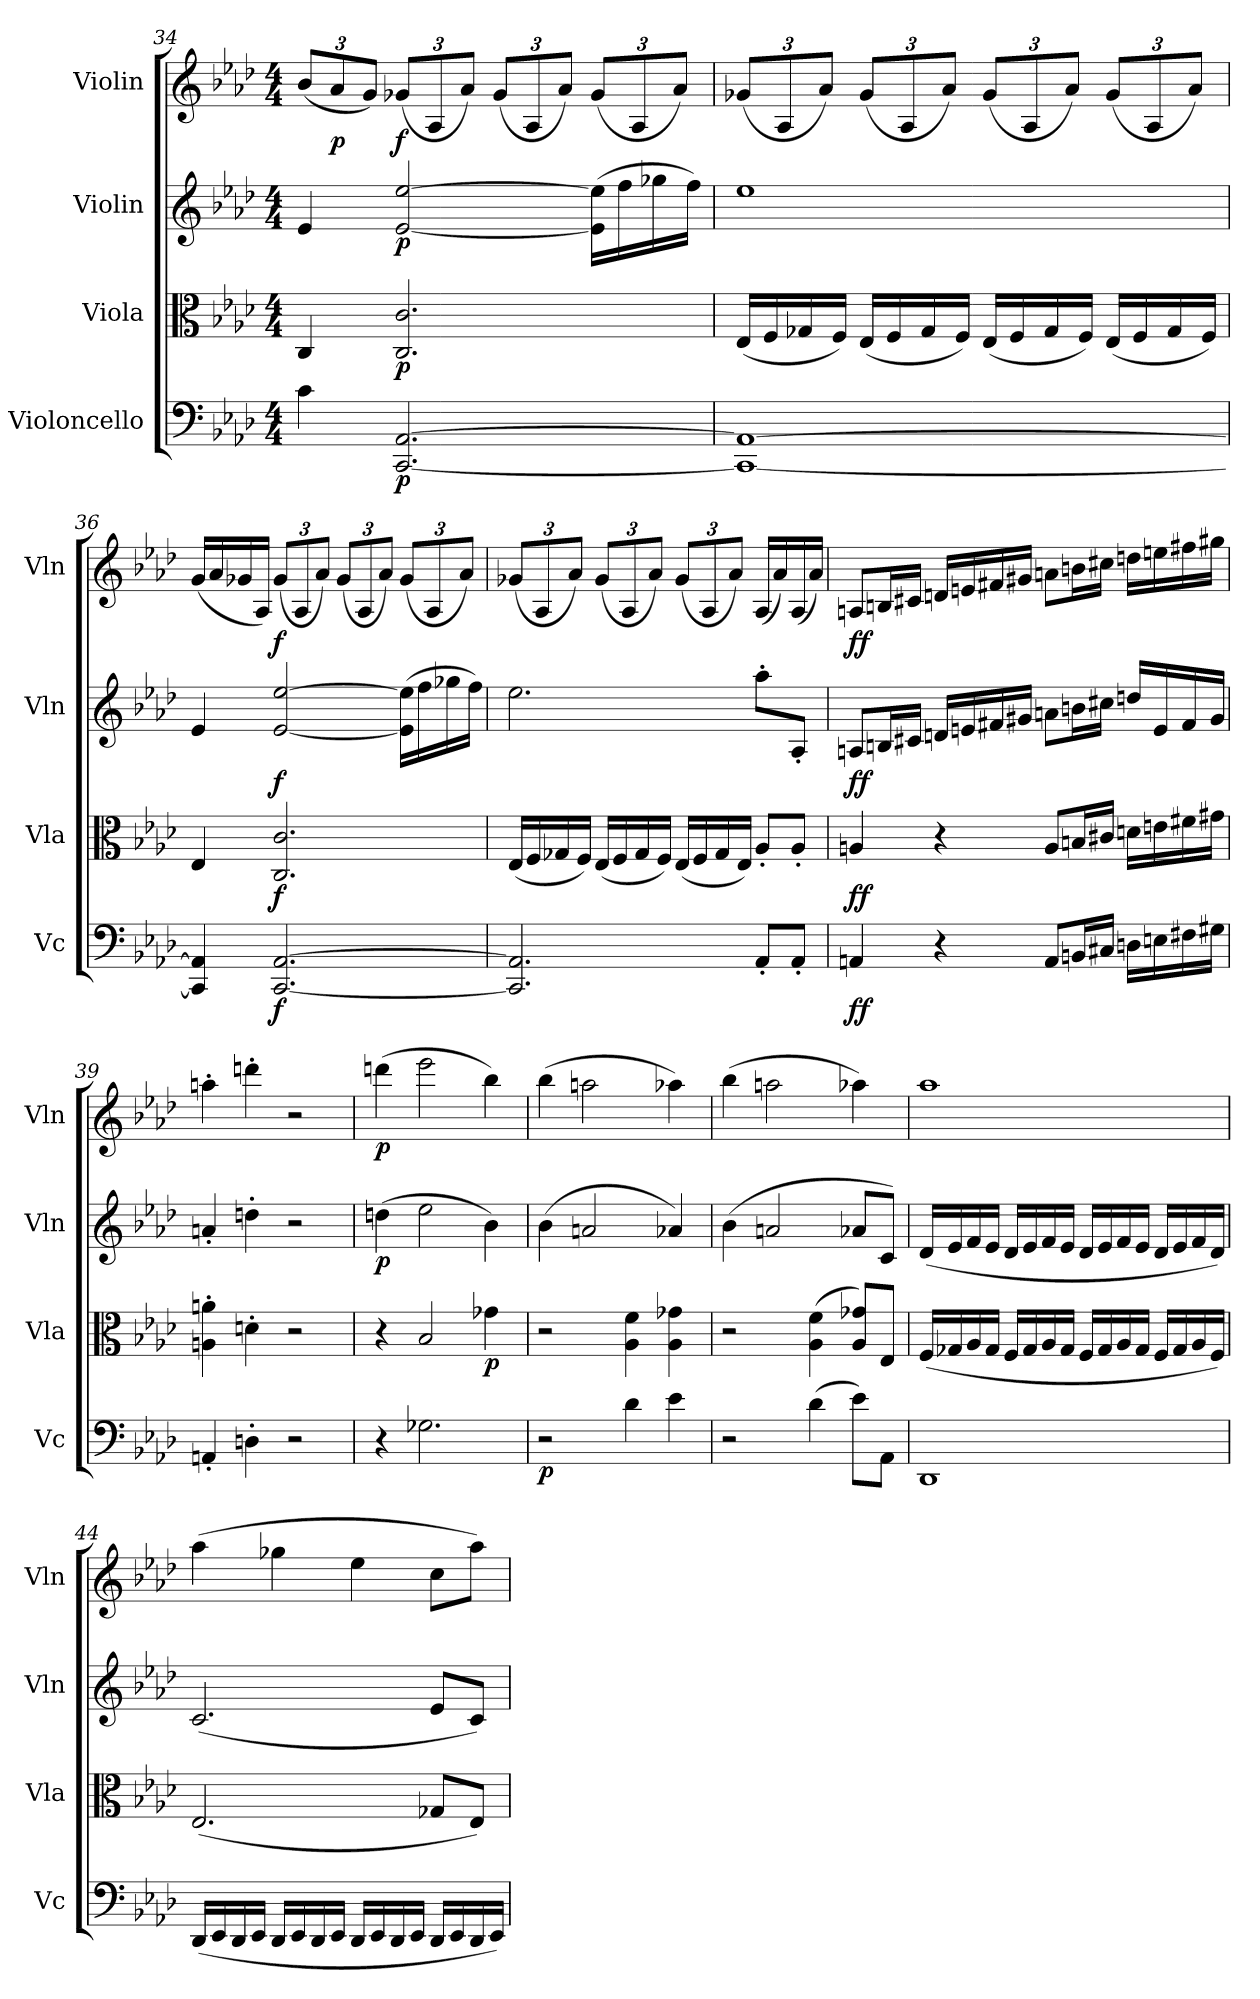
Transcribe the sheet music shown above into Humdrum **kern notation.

**kern	**dynam	**kern	**dynam	**kern	**dynam	**kern	**dynam
*part4	*part4	*part3	*part3	*part2	*part2	*part1	*part1
*staff4	*staff4	*staff3	*staff3	*staff2	*staff2	*staff1	*staff1
*I"Violoncello	*	*I"Viola	*	*I"Violin	*	*I"Violin	*
*I'Vc	*	*I'Vla	*	*I'Vln	*	*I'Vln	*
*clefF4	*	*clefC3	*	*clefG2	*	*clefG2	*
*k[b-e-a-d-]	*	*k[b-e-a-d-]	*	*k[b-e-a-d-]	*	*k[b-e-a-d-]	*
*f:	*	*f:	*	*f:	*	*f:	*
*M4/4	*	*M4/4	*	*M4/4	*	*M4/4	*
=34	=34	=34	=34	=34	=34	=34	=34
4c\	.	4C/	.	4e-/	.	(12b-/L	.
.	.	.	.	.	.	12a-/	p
.	.	.	.	.	.	12g/J)	.
[2.CC/ [2.AA-/	p	2.C/ 2.c/	p	[2e-/ [2ee-/	p	(12g-X/L	f
.	.	.	.	.	.	12A-/	.
.	.	.	.	.	.	12a-/J)	.
.	.	.	.	.	.	(12g-/L	.
.	.	.	.	.	.	12A-/	.
.	.	.	.	.	.	12a-/J)	.
.	.	.	.	(16e-]\ 16ee-]\LL	.	(12g-/L	.
.	.	.	.	16ff\	.	.	.
.	.	.	.	.	.	12A-/	.
.	.	.	.	16gg-X\	.	.	.
.	.	.	.	.	.	12a-/J)	.
.	.	.	.	16ff\JJ)	.	.	.
=35	=35	=35	=35	=35	=35	=35	=35
1CC_ 1AA-_	.	(16E-/LL	.	1ee-	.	(12g-X/L	.
.	.	16F/	.	.	.	.	.
.	.	.	.	.	.	12A-/	.
.	.	16G-X/	.	.	.	.	.
.	.	.	.	.	.	12a-/J)	.
.	.	16F/JJ)	.	.	.	.	.
.	.	(16E-/LL	.	.	.	(12g-/L	.
.	.	16F/	.	.	.	.	.
.	.	.	.	.	.	12A-/	.
.	.	16G-/	.	.	.	.	.
.	.	.	.	.	.	12a-/J)	.
.	.	16F/JJ)	.	.	.	.	.
.	.	(16E-/LL	.	.	.	(12g-/L	.
.	.	16F/	.	.	.	.	.
.	.	.	.	.	.	12A-/	.
.	.	16G-/	.	.	.	.	.
.	.	.	.	.	.	12a-/J)	.
.	.	16F/JJ)	.	.	.	.	.
.	.	(16E-/LL	.	.	.	(12g-/L	.
.	.	16F/	.	.	.	.	.
.	.	.	.	.	.	12A-/	.
.	.	16G-/	.	.	.	.	.
.	.	.	.	.	.	12a-/J)	.
.	.	16F/JJ)	.	.	.	.	.
=36	=36	=36	=36	=36	=36	=36	=36
4CC]/ 4AA-]/	.	4E-/	.	4e-/	.	(16g/LL	.
.	.	.	.	.	.	16a-/	.
.	.	.	.	.	.	16g-X/	.
.	.	.	.	.	.	16A-/JJ)	.
[2.CC/ [2.AA-/	f	2.C/ 2.c/	f	[2e-/ [2ee-/	f	(12g-/L	f
.	.	.	.	.	.	12A-/	.
.	.	.	.	.	.	12a-/J)	.
.	.	.	.	.	.	(12g-/L	.
.	.	.	.	.	.	12A-/	.
.	.	.	.	.	.	12a-/J)	.
.	.	.	.	(16e-]\ 16ee-]\LL	.	(12g-/L	.
.	.	.	.	16ff\	.	.	.
.	.	.	.	.	.	12A-/	.
.	.	.	.	16gg-X\	.	.	.
.	.	.	.	.	.	12a-/J)	.
.	.	.	.	16ff\JJ)	.	.	.
=37	=37	=37	=37	=37	=37	=37	=37
2.CC]/ 2.AA-]/	.	(16E-/LL	.	2.ee-\	.	(12g-X/L	.
.	.	16F/	.	.	.	.	.
.	.	.	.	.	.	12A-/	.
.	.	16G-X/	.	.	.	.	.
.	.	.	.	.	.	12a-/J)	.
.	.	16F/JJ)	.	.	.	.	.
.	.	(16E-/LL	.	.	.	(12g-/L	.
.	.	16F/	.	.	.	.	.
.	.	.	.	.	.	12A-/	.
.	.	16G-/	.	.	.	.	.
.	.	.	.	.	.	12a-/J)	.
.	.	16F/JJ)	.	.	.	.	.
.	.	(16E-/LL	.	.	.	(12g-/L	.
.	.	16F/	.	.	.	.	.
.	.	.	.	.	.	12A-/	.
.	.	16G-/	.	.	.	.	.
.	.	.	.	.	.	12a-/J)	.
.	.	16E-/JJ)	.	.	.	.	.
8AA-'/L	.	8A-'/L	.	8aa-'\L	.	(16A-/LL	.
.	.	.	.	.	.	16a-/)	.
8AA-'/J	.	8A-'/J	.	8A-'/J	.	(16A-/	.
.	.	.	.	.	.	16a-/JJ)	.
=38	=38	=38	=38	=38	=38	=38	=38
4AAn/	ff	4An/	ff	8An/L	ff	8An/L	ff
.	.	.	.	16Bn/L	.	16Bn/L	.
.	.	.	.	16c#X/JJ	.	16c#X/JJ	.
4r	.	4r	.	16dn/LL	.	16dn/LL	.
.	.	.	.	16en/	.	16en/	.
.	.	.	.	16f#X/	.	16f#X/	.
.	.	.	.	16g#X/JJ	.	16g#X/JJ	.
8AA/L	.	8A/L	.	8an\L	.	8an\L	.
16BBn/L	.	16Bn/L	.	16bn\L	.	16bn\L	.
16C#X/JJ	.	16c#X/JJ	.	16cc#X\JJ	.	16cc#X\JJ	.
16Dn\LL	.	16dn\LL	.	16ddn/LL	.	16ddn\LL	.
16En\	.	16en\	.	16e/	.	16een\	.
16F#X\	.	16f#X\	.	16f#/	.	16ff#X\	.
16G#X\JJ	.	16g#X\JJ	.	16g#/JJ	.	16gg#X\JJ	.
=39	=39	=39	=39	=39	=39	=39	=39
4AAn'/	.	4An'\ 4an'\	.	4an'/	.	4aan'\	.
4Dn'\	.	4dn'\	.	4ddn'\	.	4dddn'\	.
2r	.	2r	.	2r	.	2r	.
=40	=40	=40	=40	=40	=40	=40	=40
4r	.	4r	.	(4ddn\	p	(4dddn\	p
2.G-X\	.	2B-/	.	2ee-\	.	2eee-\	.
.	.	4g-X\	p	4b-\)	.	4bb-\)	.
=41	=41	=41	=41	=41	=41	=41	=41
2r	p	2r	.	(4b-\	.	(4bb-\	.
.	.	.	.	2an/	.	2aan\	.
4d-\	.	4A-\ 4f\	.	.	.	.	.
4e-\	.	4A-\ 4g-X\	.	4a-X/)	.	4aa-X\)	.
=42	=42	=42	=42	=42	=42	=42	=42
2r	.	2r	.	(4b-\	.	(4bb-\	.
.	.	.	.	2an/	.	2aan\	.
(4d-\	.	(4A-\ 4f\	.	.	.	.	.
8e-\L)	.	8A-/ 8g-X/L)	.	8a-X/L	.	4aa-X\)	.
8AA-\J	.	8E-/J	.	8c/J)	.	.	.
=43	=43	=43	=43	=43	=43	=43	=43
1DD-	.	(16F/LL	.	(16d-/LL	.	1aa-	.
.	.	16G-X/	.	16e-/	.	.	.
.	.	16A-/	.	16f/	.	.	.
.	.	16G-/JJ	.	16e-/JJ	.	.	.
.	.	16F/LL	.	16d-/LL	.	.	.
.	.	16G-/	.	16e-/	.	.	.
.	.	16A-/	.	16f/	.	.	.
.	.	16G-/JJ	.	16e-/JJ	.	.	.
.	.	16F/LL	.	16d-/LL	.	.	.
.	.	16G-/	.	16e-/	.	.	.
.	.	16A-/	.	16f/	.	.	.
.	.	16G-/JJ	.	16e-/JJ	.	.	.
.	.	16F/LL	.	16d-/LL	.	.	.
.	.	16G-/	.	16e-/	.	.	.
.	.	16A-/	.	16f/	.	.	.
.	.	16F/JJ)	.	16d-/JJ)	.	.	.
=44	=44	=44	=44	=44	=44	=44	=44
(16DD-/LL	.	(2.E-/	.	(2.c/	.	(4aa-\	.
16EE-/	.	.	.	.	.	.	.
16DD-/	.	.	.	.	.	.	.
16EE-/JJ	.	.	.	.	.	.	.
16DD-/LL	.	.	.	.	.	4gg-X\	.
16EE-/	.	.	.	.	.	.	.
16DD-/	.	.	.	.	.	.	.
16EE-/JJ	.	.	.	.	.	.	.
16DD-/LL	.	.	.	.	.	4ee-\	.
16EE-/	.	.	.	.	.	.	.
16DD-/	.	.	.	.	.	.	.
16EE-/JJ	.	.	.	.	.	.	.
16DD-/LL	.	8G-X/L	.	8e-/L	.	8cc\L	.
16EE-/	.	.	.	.	.	.	.
16DD-/	.	8E-/J)	.	8c/J)	.	8aa-\J)	.
16EE-/JJ)	.	.	.	.	.	.	.
=	=	=	=	=	=	=	=
*-	*-	*-	*-	*-	*-	*-	*-
